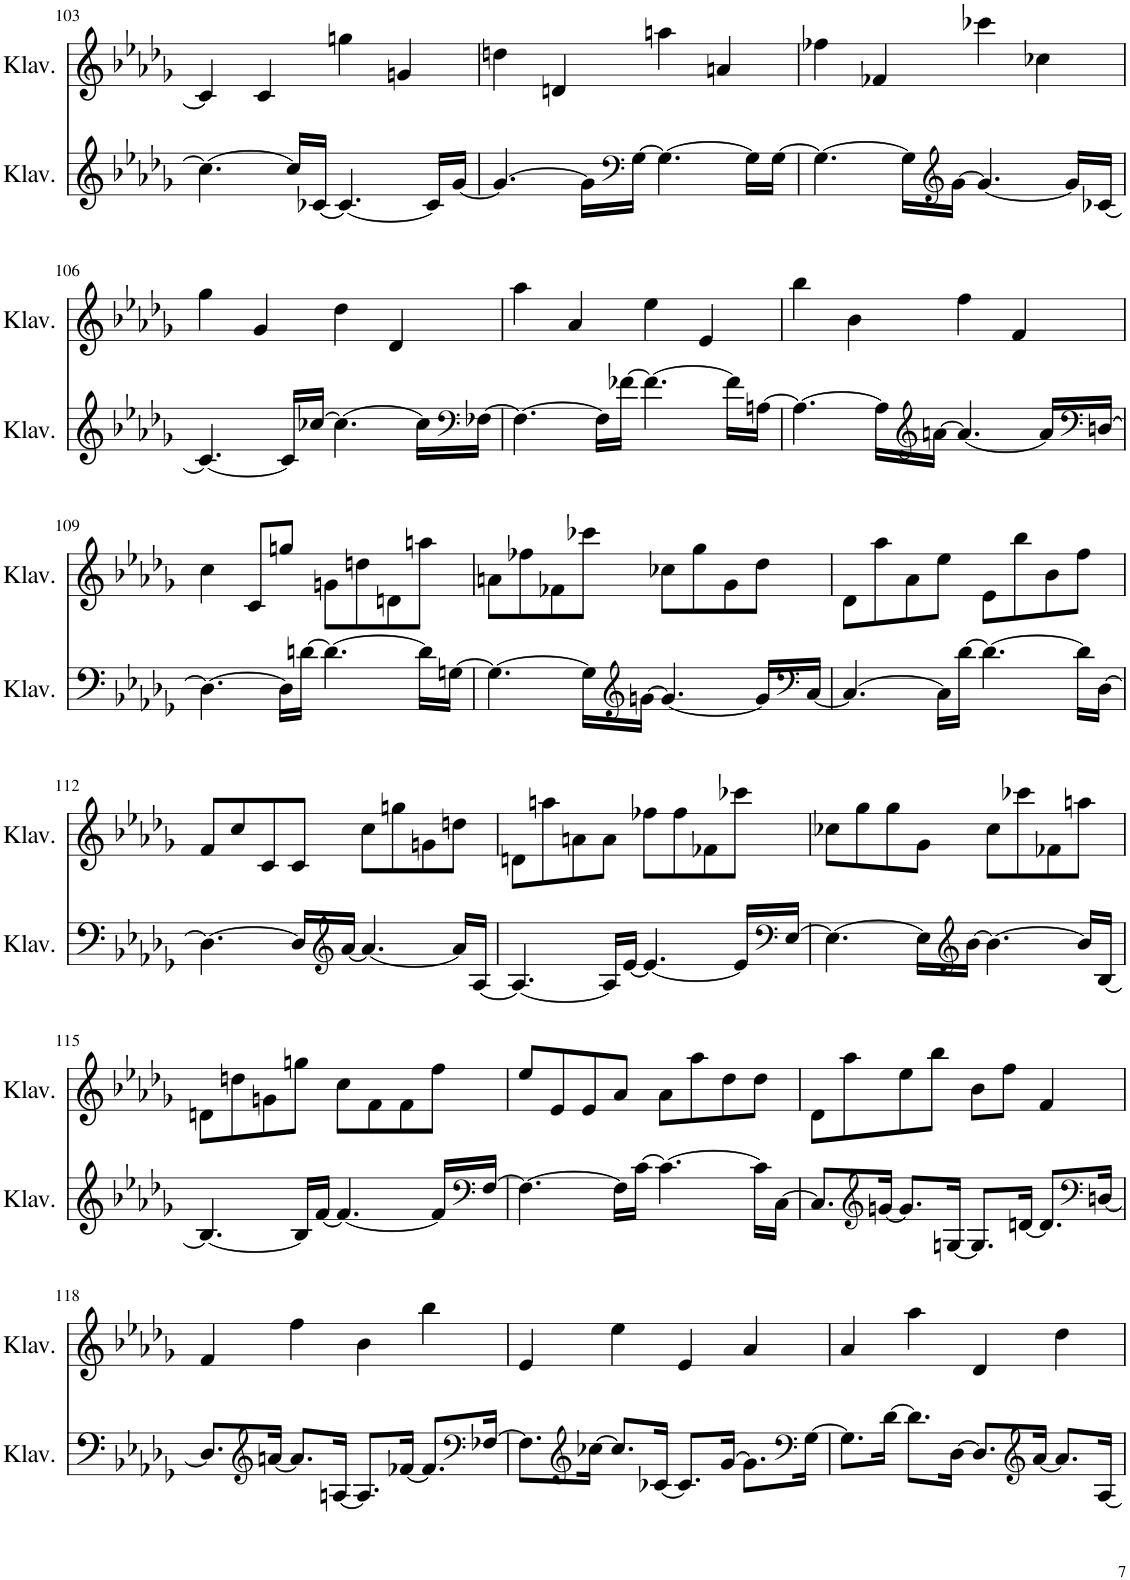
**kern	**kern
*part2	*part1
*staff2	*staff1
*I"Klavier	*I"Klavier
*I'Klav.	*I'Klav.
!!LO:PB:g=z
*clefG2	*clefG2
*k[b-e-a-d-g-]	*k[b-e-a-d-g-]
*M4/4	*M4/4
=103	=103
4.cc-\_	4c/]
.	4c/
16cc-/LL]	.
[16c-X/JJ	.
4.c-/_	4ggn\
.	4gn/
16c-/LL]	.
[16g-/JJ	.
=104	=104
4.g-/_	4ddn\
.	4dn/
16g-\LL]	.
*clefF4	*
[16G-\JJ	.
4.G-\_	4aan\
.	4an/
16G-\LL]	.
[16G-\JJ	.
=105	=105
4.G-\_	4ff-X\
.	4f-X/
16G-\LL]	.
*clefG2	*
[16g-\JJ	.
4.g-/_	4ccc-X\
.	4cc-X\
16g-/LL]	.
[16c-X/JJ	.
!!LO:LB:g=z
=106	=106
4.c-/_	4gg-\
.	4g-/
16c-/LL]	.
[16cc-X/JJ	.
4.cc-\_	4dd-\
.	4d-/
16cc-\LL]	.
*clefF4	*
[16F-X\JJ	.
=107	=107
4.F-\_	4aa-\
.	4a-/
16F-\LL]	.
[16f-X\JJ	.
4.f-\_	4ee-\
.	4e-/
16f-\LL]	.
[16An\JJ	.
=108	=108
4.A\_	4bb-\
.	4b-\
16A\LL]	.
*clefG2	*
[16an\JJ	.
4.a/_	4ff\
.	4f/
16a/LL]	.
*clefF4	*
[16Dn/JJ	.
!!LO:LB:g=z
=109	=109
4.D\_	4cc\
.	8c/L
16D\LL]	8ggn/J
[16dn\JJ	.
4.d\_	8gn\L
.	8ddn\
.	8dn\
16d\LL]	8aan\J
[16Gn\JJ	.
=110	=110
4.G\_	8an\L
.	8ff-X\
.	8f-X\
16G\LL]	8ccc-X\J
*clefG2	*
[16gn\JJ	.
4.g/_	8cc-X\L
.	8gg-\
.	8g-\
16g/LL]	8dd-\J
*clefF4	*
[16C/JJ	.
=111	=111
4.C/_	8d-\L
.	8aa-\
.	8a-\
16C\LL]	8ee-\J
[16d-\JJ	.
4.d-\_	8e-\L
.	8bb-\
.	8b-\
16d-\LL]	8ff\J
[16D-\JJ	.
!!LO:LB:g=z
=112	=112
4.D-\_	8f/L
.	8cc/
.	8c/
16D-/LL]	8c/J
*clefG2	*
[16a-/JJ	.
4.a-/_	8cc\L
.	8ggn\
.	8gn\
16a-/LL]	8ddn\J
[16A-/JJ	.
=113	=113
4.A-/_	8dn\L
.	8aan\
.	8an\
16A-/LL]	8a\J
[16e-/JJ	.
4.e-/_	8ff-X\L
.	8ff-\
.	8f-X\
16e-/LL]	8ccc-X\J
*clefF4	*
[16E-/JJ	.
=114	=114
4.E-\_	8cc-X\L
.	8gg-\
.	8gg-\
16E-\LL]	8g-\J
*clefG2	*
[16b-\JJ	.
4.b-\_	8cc-\L
.	8ccc-X\
.	8f-X\
16b-/LL]	8aan\J
[16B-/JJ	.
!!LO:LB:g=z
=115	=115
4.B-/_	8dn\L
.	8ddn\
.	8gn\
16B-/LL]	8ggn\J
[16f/JJ	.
4.f/_	8cc\L
.	8f\
.	8f\
16f/LL]	8ff\J
*clefF4	*
[16F/JJ	.
=116	=116
4.F\_	8ee-/L
.	8e-/
.	8e-/
16F\LL]	8a-/J
[16c\JJ	.
4.c\_	8a-\L
.	8aa-\
.	8dd-\
16c\LL]	8dd-\J
[16C\JJ	.
=117	=117
8.C/L]	8d-\L
.	8aa-\
*clefG2	*
[16gn/Jk	.
8.g/L]	8ee-\
.	8bb-\J
[16Gn/Jk	.
8.G/L]	8b-\L
.	8ff\J
[16dn/Jk	.
8.d/L]	4f/
*clefF4	*
[16Dn/Jk	.
!!LO:LB:g=z
=118	=118
8.D/L]	4f/
*clefG2	*
[16an/Jk	.
8.a/L]	4ff\
[16An/Jk	.
8.A/L]	4b-\
[16f-X/Jk	.
8.f-/L]	4bb-\
*clefF4	*
[16F-X/Jk	.
=119	=119
8.F-\L]	4e-/
*clefG2	*
[16cc-X\Jk	.
8.cc-/L]	4ee-\
[16c-X/Jk	.
8.c-/L]	4e-/
[16g-/Jk	.
8.g-\L]	4a-/
*clefF4	*
[16G-\Jk	.
=120	=120
8.G-\L]	4a-/
[16d-\Jk	.
8.d-\L]	4aa-\
[16D-\Jk	.
8.D-/L]	4d-/
*clefG2	*
[16a-/Jk	.
8.a-/L]	4dd-\
[16A-/Jk	.
=	=
*-	*-
